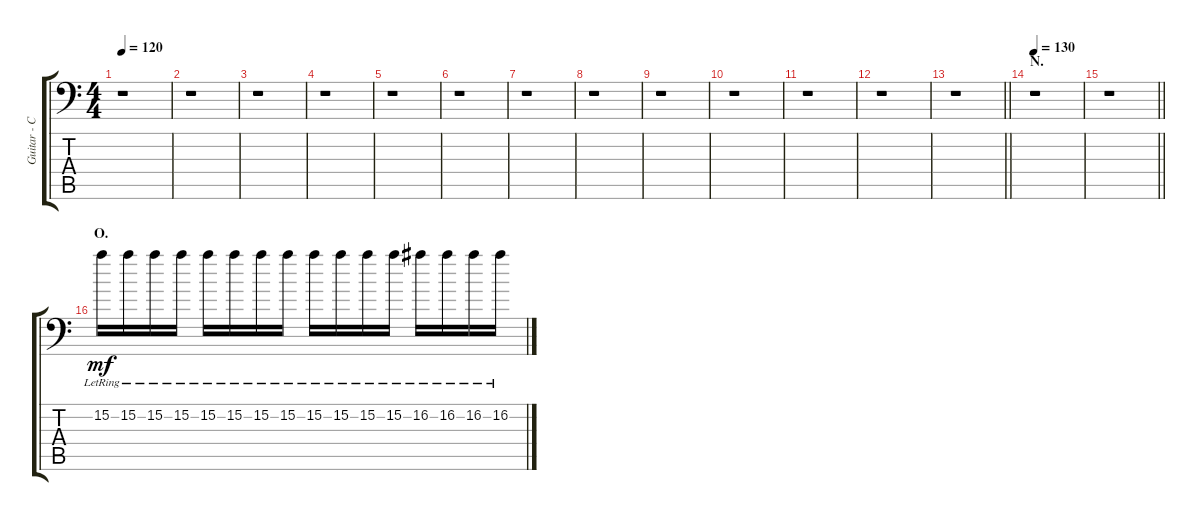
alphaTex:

\track ("Guitar - Center" "Guitar - C") {instrument distortionguitar}
\staff {score tabs}
\tuning (B3 Gb3 D3 A2 E2 A1) {hide}
\ts (4 4)
\tempo 120
\clef f4
\ks c
r.1{dy mf} |
r.1 |
r.1 |
r.1 |
r.1 |
r.1 |
r.1 |
r.1 |
r.1 |
r.1 |
r.1 |
r.1 |
\barLineRight lightlight
r.1 |
\section ("" "N.")
\tempo 130
r.1 |
\barLineRight lightlight
r.1 |
\section ("" "O.")
15.2{lr}.16 15.2{lr}.16 15.2{lr}.16 15.2{lr}.16 15.2{lr}.16 15.2{lr}.16 15.2{lr}.16 15.2{lr}.16 15.2{lr}.16 15.2{lr}.16 15.2{lr}.16 15.2{lr}.16 16.2{lr}.16 16.2{lr}.16 16.2{lr}.16 16.2{lr}.16
